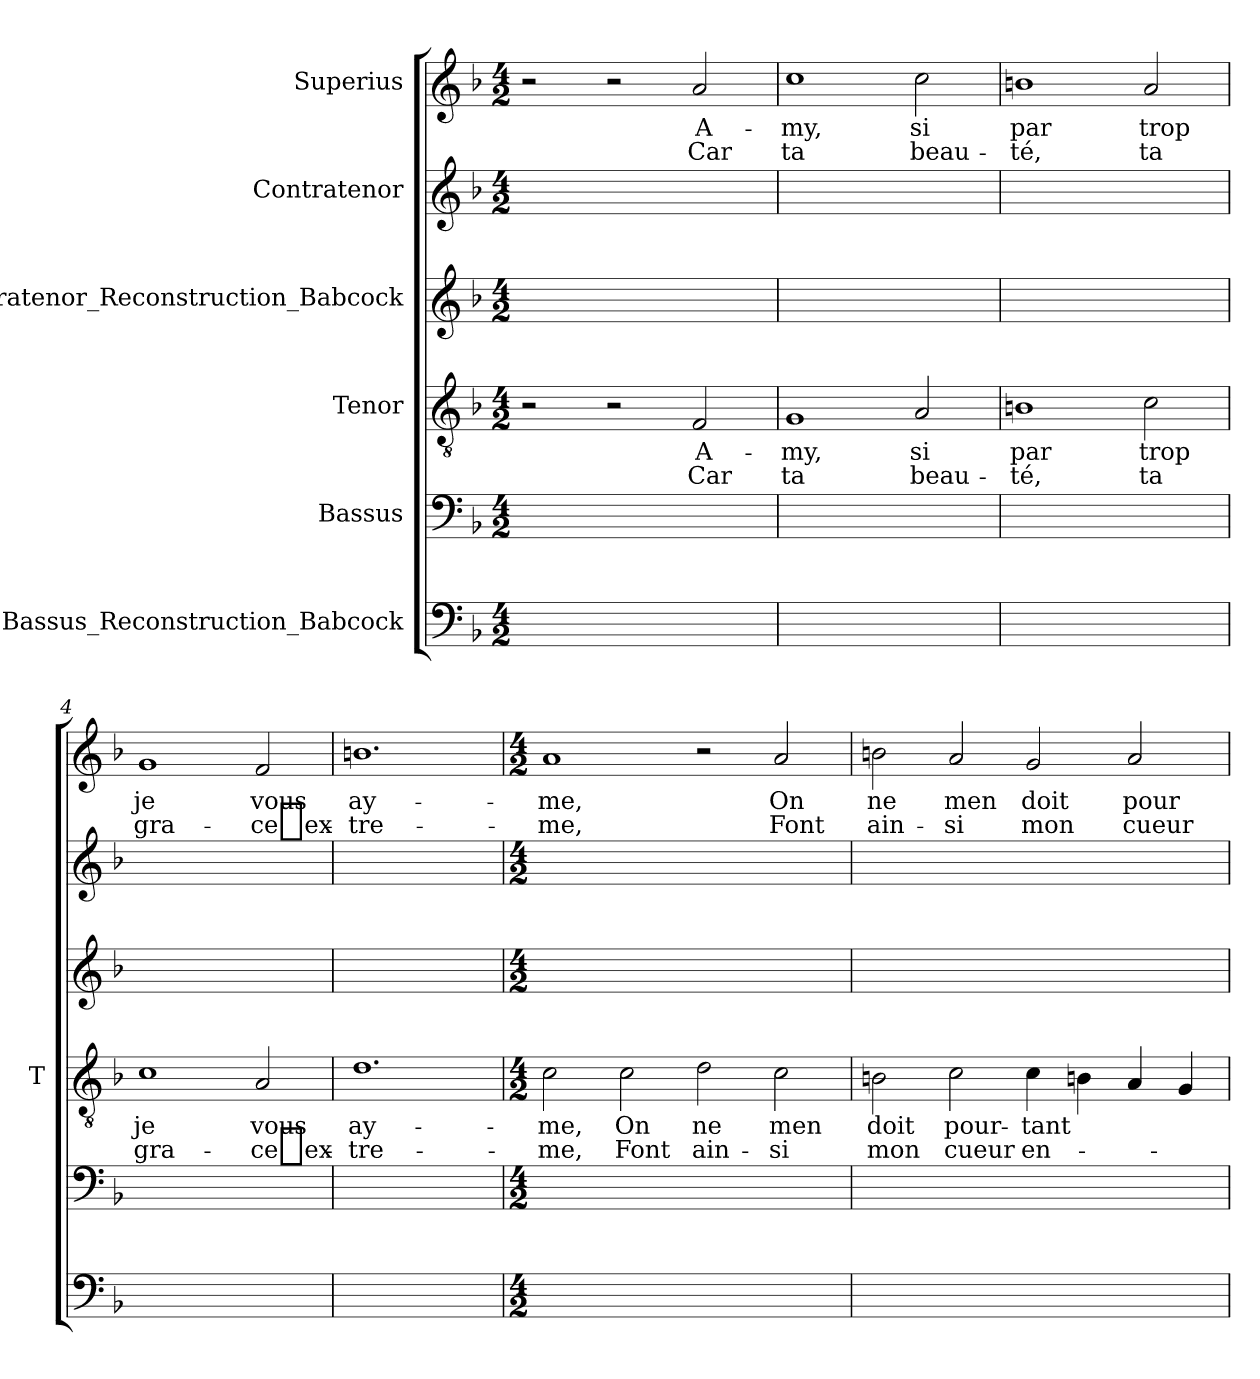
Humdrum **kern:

**kern	**kern	**kern	**text	**text	**kern	**kern	**kern	**text	**text
*part6	*part5	*part4	*part4	*part4	*part3	*part2	*part1	*part1	*part1
*staff6	*staff5	*staff4	*staff4	*staff4	*staff3	*staff2	*staff1	*staff1	*staff1
*I"Bassus_Reconstruction_Babcock	*I"Bassus	*I"Tenor	*	*	*I"Contratenor_Reconstruction_Babcock	*I"Contratenor	*I"Superius	*	*
*	*	*I'T	*	*	*	*	*	*	*
*clefF4	*clefF4	*clefGv2	*	*	*clefG2	*clefG2	*clefG2	*	*
*k[b-]	*k[b-]	*k[b-]	*	*	*k[b-]	*k[b-]	*k[b-]	*	*
*M4/2	*M4/2	*M4/2	*	*	*M4/2	*M4/2	*M4/2	*	*
=1	=1	=1	=1	=1	=1	=1	=1	=1	=1
1.ryy	1.ryy	2r	.	.	1.ryy	1.ryy	2r	.	.
.	.	2r	.	.	.	.	2r	.	.
.	.	2F	A-	-Car	.	.	2a	A-	-Car
=2	=2	=2	=2	=2	=2	=2	=2	=2	=2
1.ryy	1.ryy	1G	-my,	-ta	1.ryy	1.ryy	1cc	-my,	-ta
.	.	2A	-si	beau-	.	.	2cc	-si	beau-
=3	=3	=3	=3	=3	=3	=3	=3	=3	=3
1.ryy	1.ryy	1Bn	-par	-té,	1.ryy	1.ryy	1bn	-par	-té,
.	.	2c	-trop	-ta	.	.	2a	-trop	-ta
=4	=4	=4	=4	=4	=4	=4	=4	=4	=4
1.ryy	1.ryy	1c	-je	gra-	1.ryy	1.ryy	1g	-je	gra-
.	.	2A	-vous	ce_ex-	.	.	2f	-vous	ce_ex-
=5	=5	=5	=5	=5	=5	=5	=5	=5	=5
1.ryy	1.ryy	1.d	ay-	tre-	1.ryy	1.ryy	1.bn	ay-	tre-
=6	=6	=6	=6	=6	=6	=6	=6	=6	=6
*M4/2	*M4/2	*M4/2	*	*	*M4/2	*M4/2	*M4/2	*	*
0ryy	0ryy	2c	-me,	-me,	0ryy	0ryy	1a	-me,	-me,
.	.	2c	-On	-Font	.	.	.	.	.
.	.	2d	-ne	ain-	.	.	2r	.	.
.	.	2c	-men	-si	.	.	2a	-On	-Font
=7	=7	=7	=7	=7	=7	=7	=7	=7	=7
0ryy	0ryy	2Bn	-doit	-mon	0ryy	0ryy	2bn	-ne	ain-
.	.	2c	pour-	-cueur	.	.	2a	-men	-si
.	.	4c	-tant	en-	.	.	2g	-doit	-mon
.	.	4Bn	.	.	.	.	.	.	.
.	.	4A	.	.	.	.	2a	pour-	-cueur
.	.	4G	.	.	.	.	.	.	.
=	=	=	=	=	=	=	=	=	=
*-	*-	*-	*-	*-	*-	*-	*-	*-	*-
